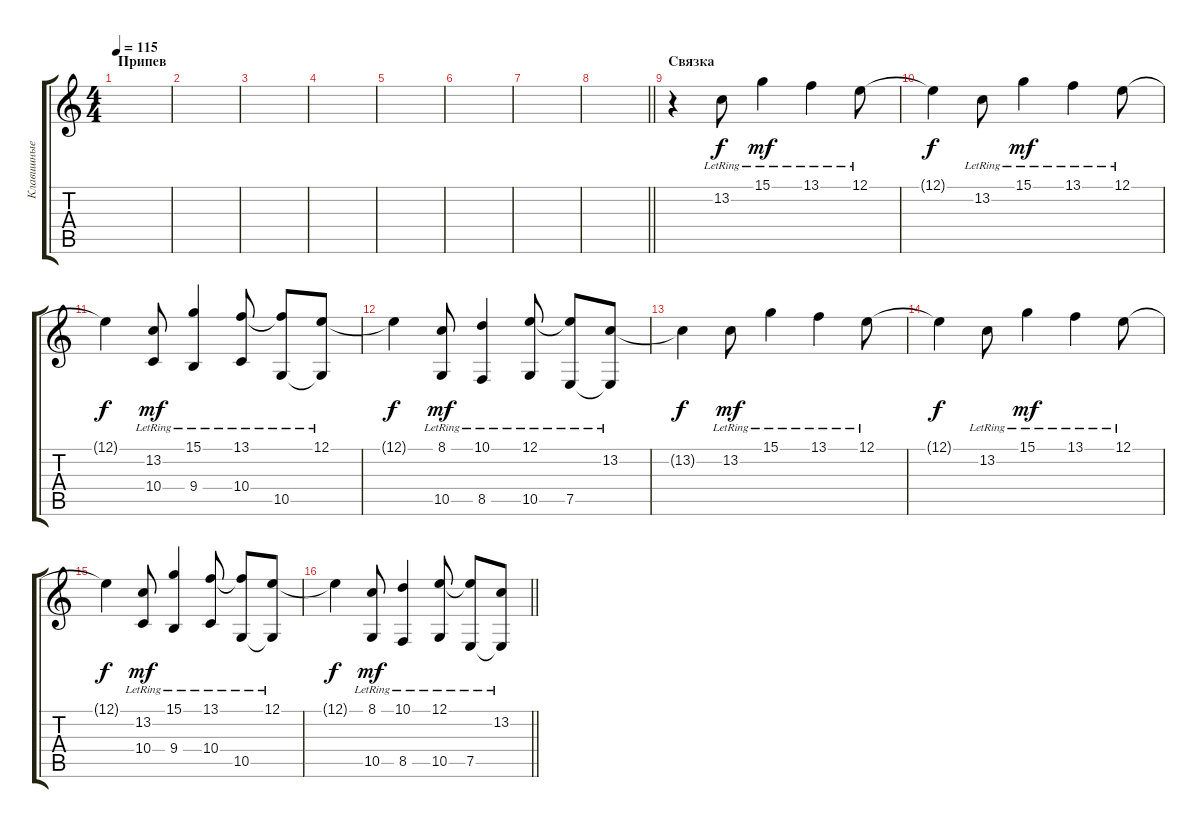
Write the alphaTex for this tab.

\track ("Клавишные" "Клавишные") {instrument brightacousticpiano}
\staff {score tabs}
\tuning (E4 B3 G3 D3 A2 E2) {hide}
\ts (4 4)
\section ("" "Припев")
\tempo 115
\clef g2
\ks c
|
|
|
|
|
|
|
\barLineRight lightlight
|
\section ("" "Связка")
r.4 13.2{lr}.8 15.1{lr}.4{dy mf} 13.1{lr}.4 12.1{lr}.8 |
12.1{t}.4{dy f} 13.2{lr}.8 15.1{lr}.4{dy mf} 13.1{lr}.4 12.1{lr}.8 |
12.1{t}.4{dy f} (13.2{lr} 10.4{lr}).8{dy mf} (15.1{lr} 9.4{lr}).4 (13.1{lr} 10.4{lr}).8 (13.1{t} 10.5{lr}).8 (12.1{lr} 10.5{t}).8 |
12.1{t}.4{dy f} (8.1{lr} 10.5{lr}).8{dy mf} (10.1{lr} 8.5{lr}).4 (12.1{lr} 10.5{lr}).8 (12.1{t} 7.5{lr}).8 (13.2{lr} 7.5{t}).8 |
13.2{t}.4{dy f} 13.2{lr}.8{dy mf} 15.1{lr}.4 13.1{lr}.4 12.1{lr}.8 |
12.1{t}.4{dy f} 13.2{lr}.8 15.1{lr}.4{dy mf} 13.1{lr}.4 12.1{lr}.8 |
12.1{t}.4{dy f} (13.2{lr} 10.4{lr}).8{dy mf} (15.1{lr} 9.4{lr}).4 (13.1{lr} 10.4{lr}).8 (13.1{t} 10.5{lr}).8 (12.1{lr} 10.5{t}).8 |
\barLineRight lightlight
12.1{t}.4{dy f} (8.1{lr} 10.5{lr}).8{dy mf} (10.1{lr} 8.5{lr}).4 (12.1{lr} 10.5{lr}).8 (12.1{t} 7.5{lr}).8 (13.2{lr} 7.5{t}).8
